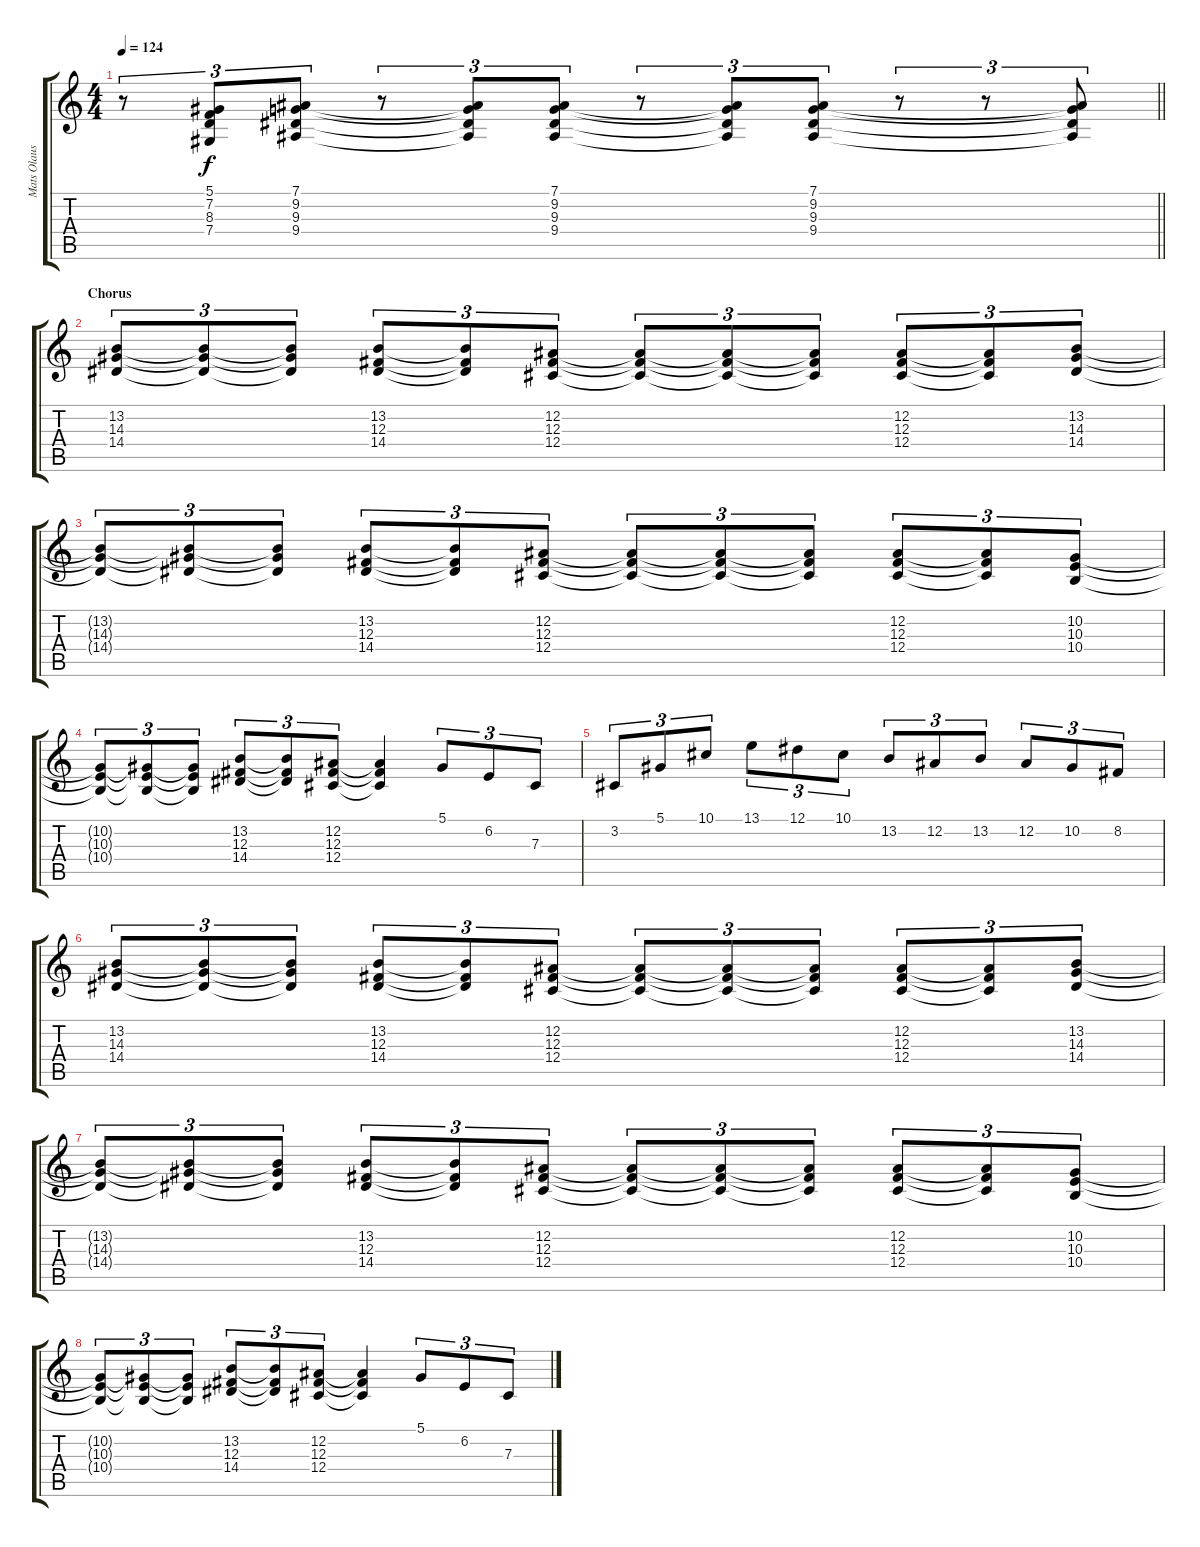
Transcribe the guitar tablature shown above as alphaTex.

\track ("Mats Olausson " "Mats Olaus") {instrument brightacousticpiano}
\staff {score tabs}
\tuning (Eb4 Bb3 Gb3 Db3 Ab2 Eb2) {hide}
\ts (4 4)
\tempo 124
\clef g2
\barLineRight lightlight
\ks c
r.8{tu (3 2) dy f} (5.1{t} 7.2{t} 8.3{t} 7.4{t}).8{tu (3 2)} (7.1 9.2 9.3 9.4).8{tu (3 2)} r.8{tu (3 2)} (7.1{t} 9.2{t} 9.3{t} 9.4{t}).8{tu (3 2)} (7.1 9.2 9.3 9.4).8{tu (3 2)} r.8{tu (3 2)} (7.1{t} 9.2{t} 9.3{t} 9.4{t}).8{tu (3 2)} (7.1 9.2 9.3 9.4).8{tu (3 2)} r.8{tu (3 2)} r.8{tu (3 2)} (7.1{t} 9.2{t} 9.3{t} 9.4{t}).8{tu (3 2)} |
\section ("" "Chorus")
(13.2 14.3 14.4).8{tu (3 2)} (13.2{t} 14.3{t} 14.4{t}).8{tu (3 2)} (13.2{t} 14.3{t} 14.4{t}).8{tu (3 2)} (13.2 12.3 14.4).8{tu (3 2)} (13.2{t} 12.3{t} 14.4{t}).8{tu (3 2)} (12.2 12.3 12.4).8{tu (3 2)} (12.2{t} 12.3{t} 12.4{t}).8{tu (3 2)} (12.2{t} 12.3{t} 12.4{t}).8{tu (3 2)} (12.2{t} 12.3{t} 12.4{t}).8{tu (3 2)} (12.2 12.3 12.4).8{tu (3 2)} (12.2{t} 12.3{t} 12.4{t}).8{tu (3 2)} (13.2 14.3 14.4).8{tu (3 2)} |
(13.2{t} 14.3{t} 14.4{t}).8{tu (3 2)} (13.2{t} 14.3{t} 14.4{t}).8{tu (3 2)} (13.2{t} 14.3{t} 14.4{t}).8{tu (3 2)} (13.2 12.3 14.4).8{tu (3 2)} (13.2{t} 12.3{t} 14.4{t}).8{tu (3 2)} (12.2 12.3 12.4).8{tu (3 2)} (12.2{t} 12.3{t} 12.4{t}).8{tu (3 2)} (12.2{t} 12.3{t} 12.4{t}).8{tu (3 2)} (12.2{t} 12.3{t} 12.4{t}).8{tu (3 2)} (12.2 12.3 12.4).8{tu (3 2)} (12.2{t} 12.3{t} 12.4{t}).8{tu (3 2)} (10.2 10.3 10.4).8{tu (3 2)} |
(10.2{t} 10.3{t} 10.4{t}).8{tu (3 2)} (10.2{t} 10.3{t} 10.4{t}).8{tu (3 2)} (10.2{t} 10.3{t} 10.4{t}).8{tu (3 2)} (13.2 12.3 14.4).8{tu (3 2)} (13.2{t} 12.3{t} 14.4{t}).8{tu (3 2)} (12.2 12.3 12.4).8{tu (3 2)} (12.2{t} 12.3{t} 12.4{t}).4 5.1.8{tu (3 2)} 6.2.8{tu (3 2)} 7.3.8{tu (3 2)} |
3.2.8{tu (3 2)} 5.1.8{tu (3 2)} 10.1.8{tu (3 2)} 13.1.8{tu (3 2)} 12.1.8{tu (3 2)} 10.1.8{tu (3 2)} 13.2.8{tu (3 2)} 12.2.8{tu (3 2)} 13.2.8{tu (3 2)} 12.2.8{tu (3 2)} 10.2.8{tu (3 2)} 8.2.8{tu (3 2)} |
(13.2 14.3 14.4).8{tu (3 2)} (13.2{t} 14.3{t} 14.4{t}).8{tu (3 2)} (13.2{t} 14.3{t} 14.4{t}).8{tu (3 2)} (13.2 12.3 14.4).8{tu (3 2)} (13.2{t} 12.3{t} 14.4{t}).8{tu (3 2)} (12.2 12.3 12.4).8{tu (3 2)} (12.2{t} 12.3{t} 12.4{t}).8{tu (3 2)} (12.2{t} 12.3{t} 12.4{t}).8{tu (3 2)} (12.2{t} 12.3{t} 12.4{t}).8{tu (3 2)} (12.2 12.3 12.4).8{tu (3 2)} (12.2{t} 12.3{t} 12.4{t}).8{tu (3 2)} (13.2 14.3 14.4).8{tu (3 2)} |
(13.2{t} 14.3{t} 14.4{t}).8{tu (3 2)} (13.2{t} 14.3{t} 14.4{t}).8{tu (3 2)} (13.2{t} 14.3{t} 14.4{t}).8{tu (3 2)} (13.2 12.3 14.4).8{tu (3 2)} (13.2{t} 12.3{t} 14.4{t}).8{tu (3 2)} (12.2 12.3 12.4).8{tu (3 2)} (12.2{t} 12.3{t} 12.4{t}).8{tu (3 2)} (12.2{t} 12.3{t} 12.4{t}).8{tu (3 2)} (12.2{t} 12.3{t} 12.4{t}).8{tu (3 2)} (12.2 12.3 12.4).8{tu (3 2)} (12.2{t} 12.3{t} 12.4{t}).8{tu (3 2)} (10.2 10.3 10.4).8{tu (3 2)} |
(10.2{t} 10.3{t} 10.4{t}).8{tu (3 2)} (10.2{t} 10.3{t} 10.4{t}).8{tu (3 2)} (10.2{t} 10.3{t} 10.4{t}).8{tu (3 2)} (13.2 12.3 14.4).8{tu (3 2)} (13.2{t} 12.3{t} 14.4{t}).8{tu (3 2)} (12.2 12.3 12.4).8{tu (3 2)} (12.2{t} 12.3{t} 12.4{t}).4 5.1.8{tu (3 2)} 6.2.8{tu (3 2)} 7.3.8{tu (3 2)}
